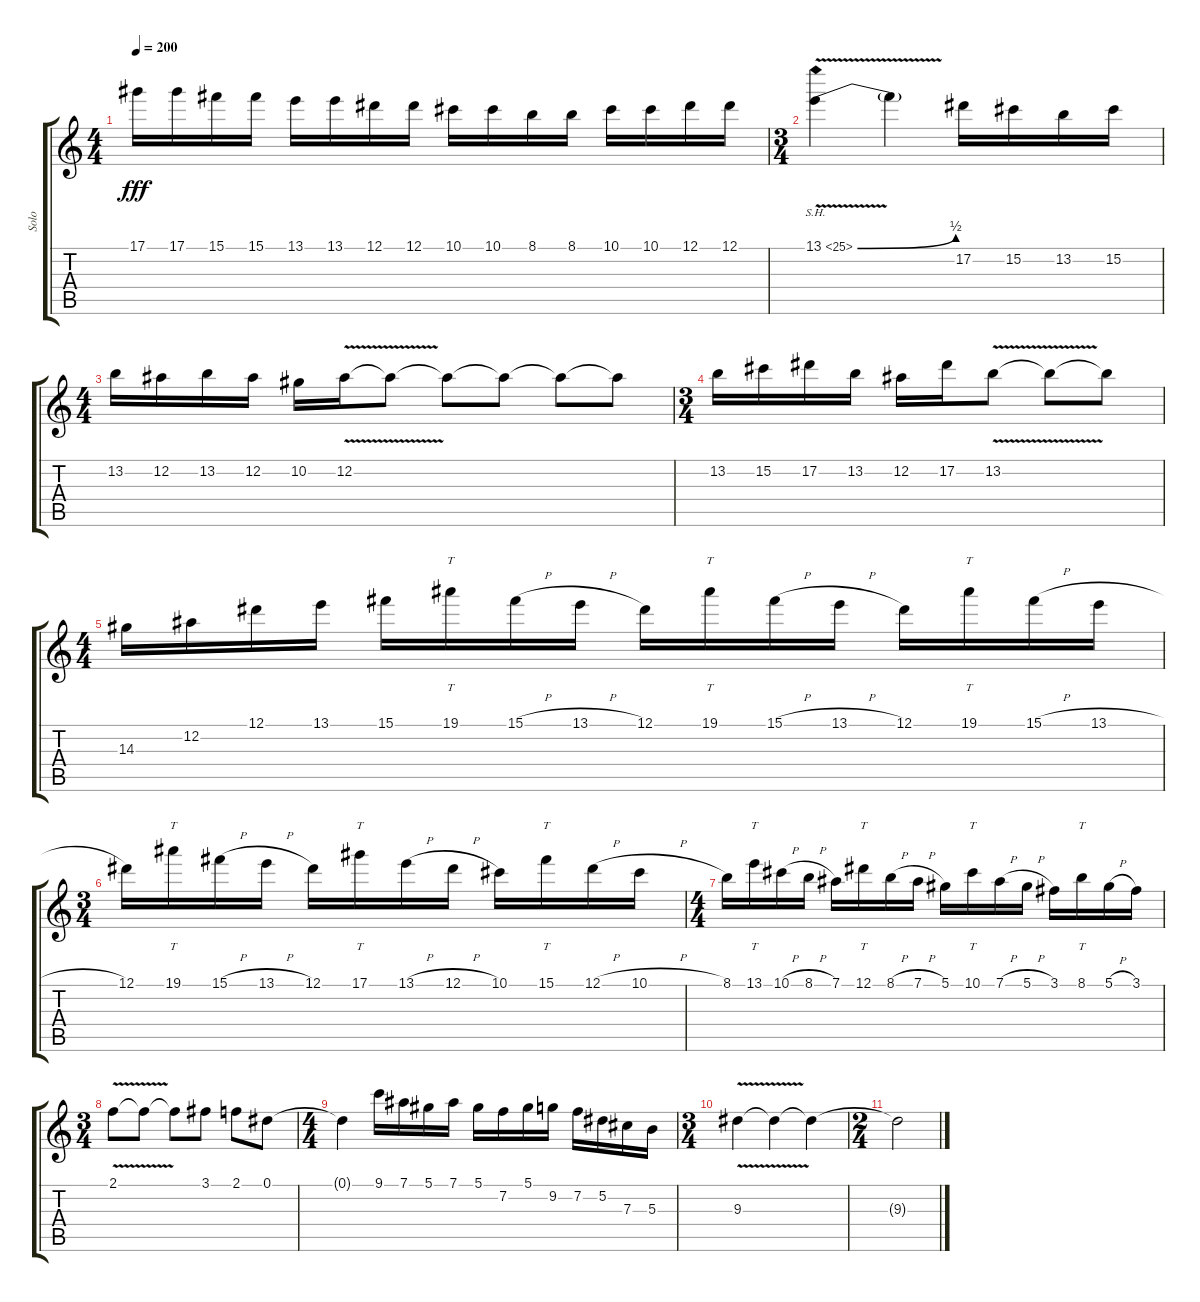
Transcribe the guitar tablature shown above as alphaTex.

\track ("Solo" "Solo") {instrument distortionguitar}
\staff {score tabs}
\tuning (Eb4 Bb3 Gb3 Db3 Ab2 Eb2) {hide}
\ts (4 4)
\tempo 200
\clef g2
\ks c
17.1.16{dy fff} 17.1.16 15.1.16 15.1.16 13.1.16 13.1.16 12.1.16 12.1.16 10.1.16 10.1.16 8.1.16 8.1.16 10.1.16 10.1.16 12.1.16 12.1.16 |
\ts (3 4)
13.1{be (bend 0 0 60 2) sh 12 v}.4 13.1{t}.4 17.2.16 15.2.16 13.2.16 15.2.16 |
\ts (4 4)
13.2.16 12.2.16 13.2.16 12.2.16 10.2.16 12.2{v}.16 12.2{t}.8 12.2{t}.8 12.2{t}.8 12.2{t}.8 12.2{t}.8 |
\ts (3 4)
13.2.16 15.2.16 17.2.16 13.2.16 12.2.16 17.2.16 13.2{v}.8 13.2{t}.8 13.2{t}.8 |
\ts (4 4)
14.3.16 12.2.16 12.1.16 13.1.16 15.1.16 19.1.16{tt} 15.1{h}.16 13.1{h}.16 12.1.16 19.1.16{tt} 15.1{h}.16 13.1{h}.16 12.1.16 19.1.16{tt} 15.1{h}.16 13.1{h}.16 |
\ts (3 4)
12.1.16 19.1.16{tt} 15.1{h}.16 13.1{h}.16 12.1.16 17.1.16{tt} 13.1{h}.16 12.1{h}.16 10.1.16 15.1.16{tt} 12.1{h}.16 10.1{h}.16 |
\ts (4 4)
8.1.16 13.1.16{tt} 10.1{h}.16 8.1{h}.16 7.1.16 12.1.16{tt} 8.1{h}.16 7.1{h}.16 5.1.16 10.1.16{tt} 7.1{h}.16 5.1{h}.16 3.1.16 8.1.16{tt} 5.1{h}.16 3.1.16 |
\ts (3 4)
2.1{v}.8 2.1{t}.8 2.1{t}.8 3.1.8 2.1.8 0.1.8 |
\ts (4 4)
0.1{t}.4 9.1.16 7.1.16 5.1.16 7.1.16 5.1.16 7.2.16 5.1.16 9.2.16 7.2.16 5.2.16 7.3.16 5.3.16 |
\ts (3 4)
9.3{v}.4 9.3{t}.4 9.3{t}.4 |
\ts (2 4)
9.3{t}.2
